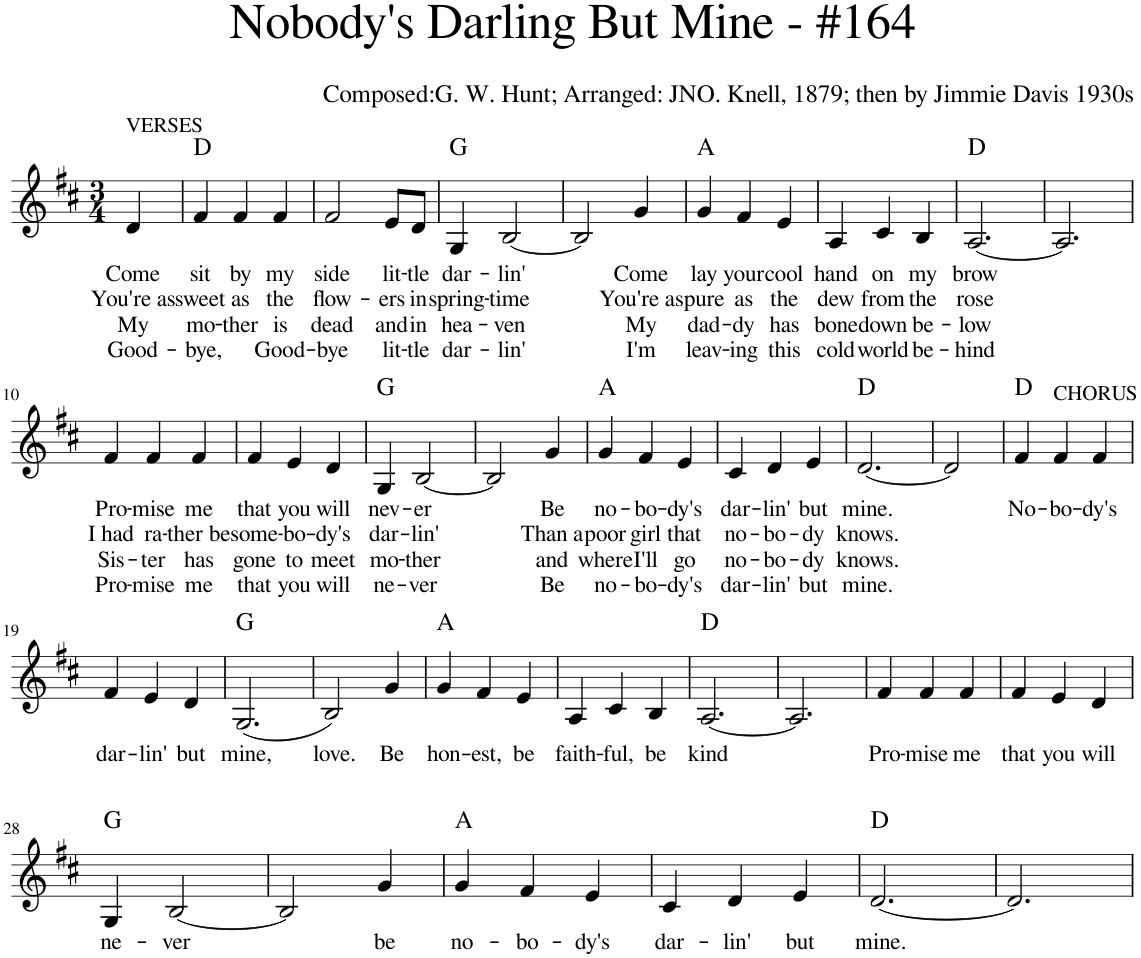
**kern	**text	**text	**text	**text	**harte
*part1	*part1	*part1	*part1	*part1	*part1
*staff1	*staff1	*staff1	*staff1	*staff1	*
*I"Piano	*	*	*	*	*
*I'Pno	*	*	*	*	*
*clefG2	*	*	*	*	*
*k[f#c#]	*	*	*	*	*
*D:	*	*	*	*	*
*M3/4	*	*	*	*	*
=1	=1	=1	=1	=1	=1
!LO:TX:a:t=VERSES	!	!	!	!	!
!	!LO:LY:b	!LO:LY:b	!LO:LY:b	!LO:LY:b	!
4d/	Come	You're as	My	Good-	.
=2	=2	=2	=2	=2	=2
!	!LO:LY:b	!LO:LY:b	!LO:LY:b	!LO:LY:b	!
4f#/	sit	sweet	mo-	-bye,	D:maj
!	!LO:LY:b	!LO:LY:b	!LO:LY:b	!	!
4f#/	by	as	-ther	.	.
!	!LO:LY:b	!LO:LY:b	!LO:LY:b	!LO:LY:b	!
4f#/	my	the	is	Good-	.
=3	=3	=3	=3	=3	=3
!	!LO:LY:b	!LO:LY:b	!LO:LY:b	!LO:LY:b	!
2f#/	side	flow-	dead	-bye	.
!	!LO:LY:b	!LO:LY:b	!LO:LY:b	!LO:LY:b	!
8e/L	lit-	-ers	and	lit-	.
!	!LO:LY:b	!LO:LY:b	!LO:LY:b	!LO:LY:b	!
8d/J	-tle	in	in	-tle	.
=4	=4	=4	=4	=4	=4
!	!LO:LY:b	!LO:LY:b	!LO:LY:b	!LO:LY:b	!
4G/	dar-	spring-	hea-	dar-	G:maj
!	!LO:LY:b	!LO:LY:b	!LO:LY:b	!LO:LY:b	!
[2B/	-lin'	-time	-ven	-lin'	.
=5	=5	=5	=5	=5	=5
2B/]	.	.	.	.	.
!	!LO:LY:b	!LO:LY:b	!LO:LY:b	!LO:LY:b	!
4g/	Come	You're as	My	I'm	.
=6	=6	=6	=6	=6	=6
!	!LO:LY:b	!LO:LY:b	!LO:LY:b	!LO:LY:b	!
4g/	lay	pure	dad-	leav-	A:maj
!	!LO:LY:b	!LO:LY:b	!LO:LY:b	!LO:LY:b	!
4f#/	your	as	-dy	-ing	.
!	!LO:LY:b	!LO:LY:b	!LO:LY:b	!LO:LY:b	!
4e/	cool	the	has	this	.
=7	=7	=7	=7	=7	=7
!	!LO:LY:b	!LO:LY:b	!LO:LY:b	!LO:LY:b	!
4A/	hand	dew	bone	cold	.
!	!LO:LY:b	!LO:LY:b	!LO:LY:b	!LO:LY:b	!
4c#/	on	from	down	world	.
!	!LO:LY:b	!LO:LY:b	!LO:LY:b	!LO:LY:b	!
4B/	my	the	be-	be-	.
=8	=8	=8	=8	=8	=8
!	!LO:LY:b	!LO:LY:b	!LO:LY:b	!LO:LY:b	!
[2.A/	brow	rose	-low	-hind	D:maj
=9	=9	=9	=9	=9	=9
2.A/]	.	.	.	.	.
!!LO:LB:g=z
=10	=10	=10	=10	=10	=10
!	!LO:LY:b	!LO:LY:b	!LO:LY:b	!LO:LY:b	!
4f#/	Pro-	I had	Sis-	Pro-	.
!	!LO:LY:b	!LO:LY:b	!LO:LY:b	!LO:LY:b	!
4f#/	-mise	ra-	-ter	-mise	.
!	!LO:LY:b	!LO:LY:b	!LO:LY:b	!LO:LY:b	!
4f#/	me	-ther be	has	me	.
=11	=11	=11	=11	=11	=11
!	!LO:LY:b	!LO:LY:b	!LO:LY:b	!LO:LY:b	!
4f#/	that	some-	gone	that	.
!	!LO:LY:b	!LO:LY:b	!LO:LY:b	!LO:LY:b	!
4e/	you	-bo-	to	you	.
!	!LO:LY:b	!LO:LY:b	!LO:LY:b	!LO:LY:b	!
4d/	will	-dy's	meet	will	.
=12	=12	=12	=12	=12	=12
!	!LO:LY:b	!LO:LY:b	!LO:LY:b	!LO:LY:b	!
4G/	nev-	dar-	mo-	ne-	G:maj
!	!LO:LY:b	!LO:LY:b	!LO:LY:b	!LO:LY:b	!
[2B/	-er	-lin'	-ther	-ver	.
=13	=13	=13	=13	=13	=13
2B/]	.	.	.	.	.
!	!LO:LY:b	!LO:LY:b	!LO:LY:b	!LO:LY:b	!
4g/	Be	Than a	and	Be	.
=14	=14	=14	=14	=14	=14
!	!LO:LY:b	!LO:LY:b	!LO:LY:b	!LO:LY:b	!
4g/	no-	poor	where	no-	A:maj
!	!LO:LY:b	!LO:LY:b	!LO:LY:b	!LO:LY:b	!
4f#/	-bo-	girl	I'll	-bo-	.
!	!LO:LY:b	!LO:LY:b	!LO:LY:b	!LO:LY:b	!
4e/	-dy's	that	go	-dy's	.
=15	=15	=15	=15	=15	=15
!	!LO:LY:b	!LO:LY:b	!LO:LY:b	!LO:LY:b	!
4c#/	dar-	no-	no-	dar-	.
!	!LO:LY:b	!LO:LY:b	!LO:LY:b	!LO:LY:b	!
4d/	-lin'	-bo-	-bo-	-lin'	.
!	!LO:LY:b	!LO:LY:b	!LO:LY:b	!LO:LY:b	!
4e/	but	-dy	-dy	but	.
=16	=16	=16	=16	=16	=16
!	!LO:LY:b	!LO:LY:b	!LO:LY:b	!LO:LY:b	!
[2.d/	mine.	knows.	knows.	mine.	D:maj
=17	=17	=17	=17	=17	=17
2d/]	.	.	.	.	.
=18	=18	=18	=18	=18	=18
!	!LO:LY:b	!	!	!	!
4f#/	No-	.	.	.	D:maj
!LO:TX:a:t=CHORUS	!	!	!	!	!
!	!LO:LY:b	!	!	!	!
4f#/	-bo-	.	.	.	.
!	!LO:LY:b	!	!	!	!
4f#/	-dy's	.	.	.	.
!!LO:LB:g=z
=19	=19	=19	=19	=19	=19
!	!LO:LY:b	!	!	!	!
4f#/	dar-	.	.	.	.
!	!LO:LY:b	!	!	!	!
4e/	-lin'	.	.	.	.
!	!LO:LY:b	!	!	!	!
4d/	but	.	.	.	.
=20	=20	=20	=20	=20	=20
!	!LO:LY:b	!	!	!	!
(2.G/	mine,	.	.	.	G:maj
=21	=21	=21	=21	=21	=21
!	!LO:LY:b	!	!	!	!
2B/)	love.	.	.	.	.
!	!LO:LY:b	!	!	!	!
4g/	Be	.	.	.	.
=22	=22	=22	=22	=22	=22
!	!LO:LY:b	!	!	!	!
4g/	hon-	.	.	.	A:maj
!	!LO:LY:b	!	!	!	!
4f#/	-est,	.	.	.	.
!	!LO:LY:b	!	!	!	!
4e/	be	.	.	.	.
=23	=23	=23	=23	=23	=23
!	!LO:LY:b	!	!	!	!
4A/	faith-	.	.	.	.
!	!LO:LY:b	!	!	!	!
4c#/	-ful,	.	.	.	.
!	!LO:LY:b	!	!	!	!
4B/	be	.	.	.	.
=24	=24	=24	=24	=24	=24
!	!LO:LY:b	!	!	!	!
[2.A/	kind	.	.	.	D:maj
=25	=25	=25	=25	=25	=25
2.A/]	.	.	.	.	.
=26	=26	=26	=26	=26	=26
!	!LO:LY:b	!	!	!	!
4f#/	Pro-	.	.	.	.
!	!LO:LY:b	!	!	!	!
4f#/	-mise	.	.	.	.
!	!LO:LY:b	!	!	!	!
4f#/	me	.	.	.	.
=27	=27	=27	=27	=27	=27
!	!LO:LY:b	!	!	!	!
4f#/	that	.	.	.	.
!	!LO:LY:b	!	!	!	!
4e/	you	.	.	.	.
!	!LO:LY:b	!	!	!	!
4d/	will	.	.	.	.
!!LO:LB:g=z
=28	=28	=28	=28	=28	=28
!	!LO:LY:b	!	!	!	!
4G/	ne-	.	.	.	G:maj
!	!LO:LY:b	!	!	!	!
[2B/	-ver	.	.	.	.
=29	=29	=29	=29	=29	=29
2B/]	.	.	.	.	.
!	!LO:LY:b	!	!	!	!
4g/	be	.	.	.	.
=30	=30	=30	=30	=30	=30
!	!LO:LY:b	!	!	!	!
4g/	no-	.	.	.	A:maj
!	!LO:LY:b	!	!	!	!
4f#/	-bo-	.	.	.	.
!	!LO:LY:b	!	!	!	!
4e/	-dy's	.	.	.	.
=31	=31	=31	=31	=31	=31
!	!LO:LY:b	!	!	!	!
4c#/	dar-	.	.	.	.
!	!LO:LY:b	!	!	!	!
4d/	-lin'	.	.	.	.
!	!LO:LY:b	!	!	!	!
4e/	but	.	.	.	.
=32	=32	=32	=32	=32	=32
!	!LO:LY:b	!	!	!	!
[2.d/	mine.	.	.	.	D:maj
=33	=33	=33	=33	=33	=33
2.d/]	.	.	.	.	.
=	=	=	=	=	=
*-	*-	*-	*-	*-	*-
